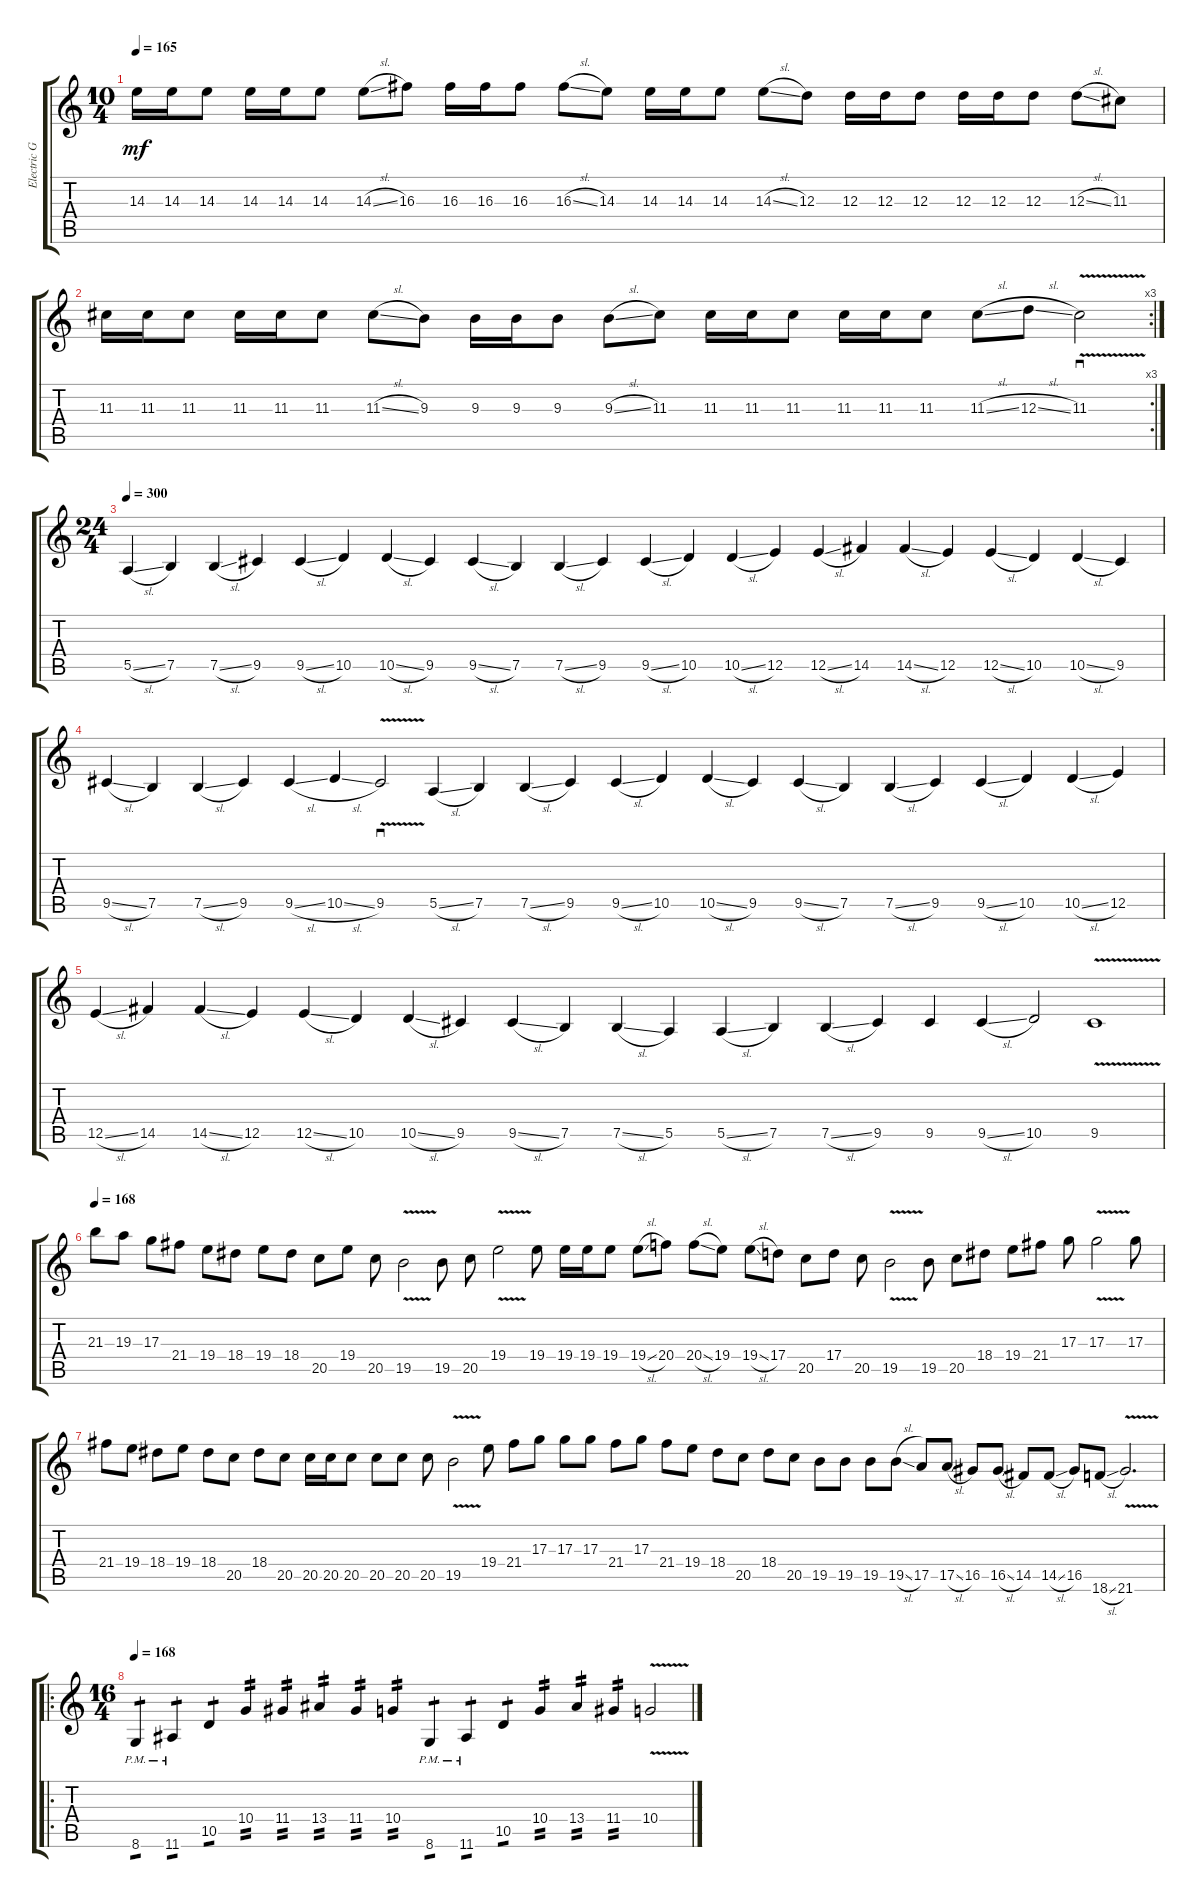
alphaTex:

\track ("Electric Guitar 2" "Electric G") {mute instrument distortionguitar}
\staff {score tabs}
\tuning (B3 Gb3 D3 A2 E2 B1) {hide}
\ts (10 4)
\tempo 165
\clef g2
\ks c
14.3.16{dy mf} 14.3.16 14.3.8 14.3.16 14.3.16 14.3.8 14.3{sl}.8 16.3.8 16.3.16 16.3.16 16.3.8 16.3{sl}.8 14.3.8 14.3.16 14.3.16 14.3.8 14.3{sl}.8 12.3.8 12.3.16 12.3.16 12.3.8 12.3.16 12.3.16 12.3.8 12.3{sl}.8 11.3.8 |
\rc 3
11.3.16 11.3.16 11.3.8 11.3.16 11.3.16 11.3.8 11.3{sl}.8 9.3.8 9.3.16 9.3.16 9.3.8 9.3{sl}.8 11.3.8 11.3.16 11.3.16 11.3.8 11.3.16 11.3.16 11.3.8 11.3{sl}.8 12.3{sl}.8 11.3{v}.2{sd} |
\ts (24 4)
\tempo 300
5.5{sl}.4 7.5.4 7.5{sl}.4 9.5.4 9.5{sl}.4 10.5.4 10.5{sl}.4 9.5.4 9.5{sl}.4 7.5.4 7.5{sl}.4 9.5.4 9.5{sl}.4 10.5.4 10.5{sl}.4 12.5.4 12.5{sl}.4 14.5.4 14.5{sl}.4 12.5.4 12.5{sl}.4 10.5.4 10.5{sl}.4 9.5.4 |
9.5{sl}.4 7.5.4 7.5{sl}.4 9.5.4 9.5{sl}.4 10.5{sl}.4 9.5{v}.2{sd} 5.5{sl}.4 7.5.4 7.5{sl}.4 9.5.4 9.5{sl}.4 10.5.4 10.5{sl}.4 9.5.4 9.5{sl}.4 7.5.4 7.5{sl}.4 9.5.4 9.5{sl}.4 10.5.4 10.5{sl}.4 12.5.4 |
12.5{sl}.4 14.5.4 14.5{sl}.4 12.5.4 12.5{sl}.4 10.5.4 10.5{sl}.4 9.5.4 9.5{sl}.4 7.5.4 7.5{sl}.4 5.5.4 5.5{sl}.4 7.5.4 7.5{sl}.4 9.5.4 9.5.4 9.5{sl}.4 10.5.2 9.5{v}.1 |
\tempo 168
21.3.8 19.3.8 17.3.8 21.4.8 19.4.8 18.4.8 19.4.8 18.4.8 20.5.8 19.4.8 20.5.8 19.5{v}.2 19.5.8 20.5.8 19.4{v}.2 19.4.8 19.4.16 19.4.16 19.4.8 19.4{sl}.8 20.4.8 20.4{sl}.8 19.4.8 19.4{sl}.8 17.4.8 20.5.8 17.4.8 20.5.8 19.5{v}.2 19.5.8 20.5.8 18.4.8 19.4.8 21.4.8 17.3.8 17.3{v}.2 17.3.8 |
21.4.8 19.4.8 18.4.8 19.4.8 18.4.8 20.5.8 18.4.8 20.5.8 20.5.16 20.5.16 20.5.8 20.5.8 20.5.8 20.5.8 19.5{v}.2 19.4.8 21.4.8 17.3.8 17.3.8 17.3.8 21.4.8 17.3.8 21.4.8 19.4.8 18.4.8 20.5.8 18.4.8 20.5.8 19.5.8 19.5.8 19.5.8 19.5{sl}.8 17.5.8 17.5{sl}.8 16.5.8 16.5{sl}.8 14.5.8 14.5{sl}.8 16.5.8 18.6{sl}.8 21.6{v}.2{d} |
\ro
\ts (16 4)
\tempo 168
8.6{pm}.4{tp 1} 11.6{pm}.4{tp 1} 10.5.4{tp 1} 10.4.4{tp 2} 11.4.4{tp 2} 13.4.4{tp 2} 11.4.4{tp 2} 10.4.4{tp 2} 8.6{pm}.4{tp 1} 11.6{pm}.4{tp 1} 10.5.4{tp 1} 10.4.4{tp 2} 13.4.4{tp 2} 11.4.4{tp 2} 10.4{v}.2
